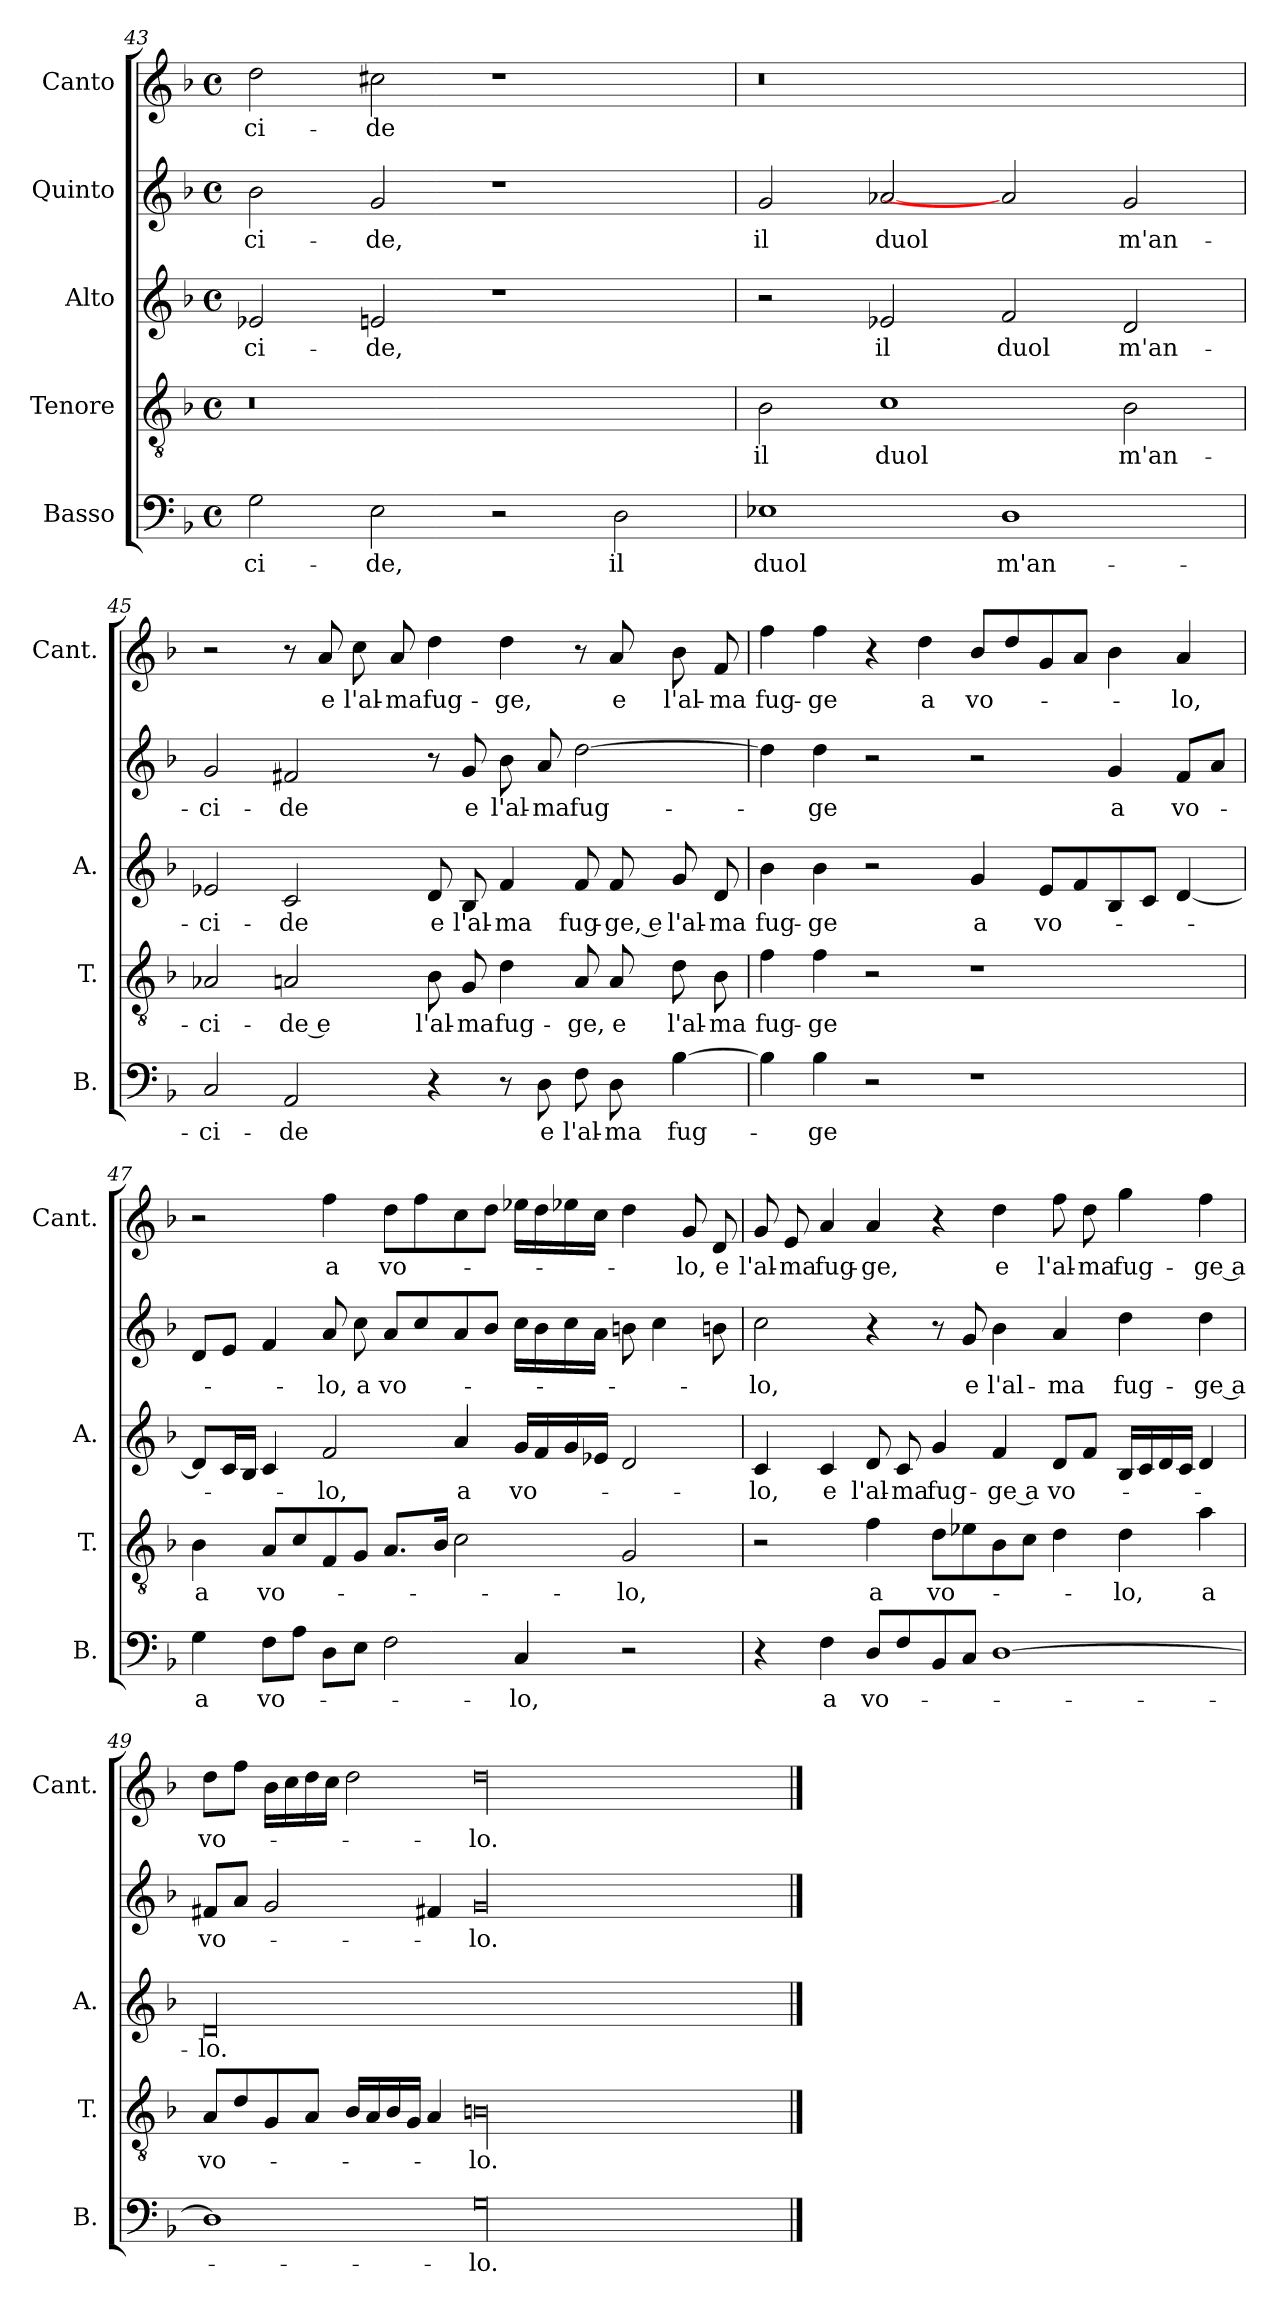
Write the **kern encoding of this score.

**kern	**text	**kern	**text	**kern	**text	**kern	**text	**kern	**text
*part5	*part5	*part4	*part4	*part3	*part3	*part2	*part2	*part1	*part1
*staff5	*staff5	*staff4	*staff4	*staff3	*staff3	*staff2	*staff2	*staff1	*staff1
*I"Basso	*	*I"Tenore	*	*I"Alto	*	*I"Quinto	*	*I"Canto	*
*I'B.	*	*I'T.	*	*I'A.	*	*	*	*I'Cant.	*
*clefF4	*	*clefGv2	*	*clefG2	*	*clefG2	*	*clefG2	*
*k[b-]	*	*k[b-]	*	*k[b-]	*	*k[b-]	*	*k[b-]	*
*F:	*	*F:	*	*F:	*	*F:	*	*F:	*
*M4/4	*	*M4/4	*	*M4/4	*	*M4/4	*	*M4/4	*
*met(c)	*	*met(c)	*	*met(c)	*	*met(c)	*	*met(c)	*
=43	=43	=43	=43	=43	=43	=43	=43	=43	=43
!	!	!LO:N:vis=0	!	!	!	!	!	!	!
2G\	-ci-	1r	.	2e-X/	-ci-	2b-\	-ci-	2dd\	-ci-
2E\	-de,	.	.	2en/	-de,	2g/	-de,	2cc#X\	-de
2r	.	1ryy	.	1r	.	1r	.	1r	.
2D\	il	.	.	.	.	.	.	.	.
=44	=44	=44	=44	=44	=44	=44	=44	=44	=44
!	!	!	!	!	!	!	!	!LO:N:vis=0	!
1E-X\	duol	2B-\	il	2r	.	2g/	il	1r	.
.	.	1c\	duol	2e-X/	il	[2a-X/	duol	.	.
1D\	m'an-	.	.	2f/	duol	2an/]	.	1ryy	.
.	.	2B-\	m'an-	2d/	m'an-	2g/	m'an-	.	.
=45	=45	=45	=45	=45	=45	=45	=45	=45	=45
2C/	-ci-	2A-X/	-ci-	2e-X/	-ci-	2g/	-ci-	2r	.
2AA/	-de	2An/	-de e	2c/	-de	2f#X/	-de	8r	.
.	.	.	.	.	.	.	.	8a/	e
.	.	.	.	.	.	.	.	8cc\	l'al-
.	.	.	.	.	.	.	.	8a/	-ma
4r	.	8B-\	l'al-	8d/	e	8r	.	4dd\	fug-
.	.	8G/	-ma	8B-/	l'al-	8g/	e	.	.
8r	.	4d\	fug-	4f/	-ma	8b-\	l'al-	4dd\	-ge,
8D\	e	.	.	.	.	8a/	-ma	.	.
8F\	l'al-	8A/	-ge,	8f/	fug-	[2dd\	fug-	8r	.
8D\	-ma	8A/	e	8f/	-ge, e	.	.	8a/	e
[4B-\	fug-	8d\	l'al-	8g/	l'al-	.	.	8b-\	l'al-
.	.	8B-\	-ma	8d/	-ma	.	.	8f/	-ma
=46	=46	=46	=46	=46	=46	=46	=46	=46	=46
4B-\]	.	4f\	fug-	4b-\	fug-	4dd\]	.	4ff\	fug-
4B-\	-ge	4f\	-ge	4b-\	-ge	4dd\	-ge	4ff\	-ge
2r	.	2r	.	2r	.	2r	.	4r	.
.	.	.	.	.	.	.	.	4dd\	a
1r	.	1r	.	4g/	a	2r	.	8b-/L	vo-
.	.	.	.	.	.	.	.	8dd/	.
.	.	.	.	8e/L	vo-	.	.	8g/	.
.	.	.	.	8f/	.	.	.	8a/J	.
.	.	.	.	8B-/	.	4g/	a	4b-\	.
.	.	.	.	8c/J	.	.	.	.	.
.	.	.	.	[4d/	.	8f/L	vo-	4a/	-lo,
.	.	.	.	.	.	8a/J	.	.	.
=47	=47	=47	=47	=47	=47	=47	=47	=47	=47
4G\	a	4B-\	a	8d/L]	.	8d/L	.	2r	.
.	.	.	.	16c/L	.	8e/J	.	.	.
.	.	.	.	16B-/JJ	.	.	.	.	.
8F\L	vo-	8A/L	vo-	4c/	.	4f/	.	.	.
8A\J	.	8c/	.	.	.	.	.	.	.
8D\L	.	8F/	.	2f/	-lo,	8a/	-lo,	4ff\	a
8E\J	.	8G/J	.	.	.	8cc\	a	.	.
2F\	.	8.A/L	.	.	.	8a/L	vo-	8dd\L	vo-
.	.	.	.	.	.	8cc/	.	8ff\	.
.	.	16B-/Jk	.	.	.	.	.	.	.
.	.	2c\	.	4a/	a	8a/	.	8cc\	.
.	.	.	.	.	.	8b-/J	.	8dd\J	.
4C/	-lo,	.	.	16g/LL	vo-	16cc\LL	.	16ee-X\LL	.
.	.	.	.	16f/	.	16b-\	.	16dd\	.
.	.	.	.	16g/	.	16cc\	.	16ee-X\	.
.	.	.	.	16e-X/JJ	.	16a\JJ	.	16cc\JJ	.
2r	.	2G/	-lo,	2d/	.	8bn\	.	4dd\	.
.	.	.	.	.	.	4cc\	.	.	.
.	.	.	.	.	.	.	.	8g/	-lo,
.	.	.	.	.	.	8bn\	.	8d/	e
=48	=48	=48	=48	=48	=48	=48	=48	=48	=48
4r	.	2r	.	4c/	-lo,	2cc\	-lo,	8g/	l'al-
.	.	.	.	.	.	.	.	8e/	-ma
4F\	a	.	.	4c/	e	.	.	4a/	fug-
8D/L	vo-	4f\	a	8d/	l'al-	4r	.	4a/	-ge,
8F/	.	.	.	8c/	-ma	.	.	.	.
8BB-/	.	8d\L	vo-	4g/	fug-	8r	.	4r	.
8C/J	.	8e-X\	.	.	.	8g/	e	.	.
[1D\	.	8B-\	.	4f/	-ge a	4b-\	l'al-	4dd\	e
.	.	8c\J	.	.	.	.	.	.	.
.	.	4d\	.	8d/L	vo-	4a/	-ma	8ff\	l'al-
.	.	.	.	8f/J	.	.	.	8dd\	-ma
.	.	4d\	-lo,	16B-/LL	.	4dd\	fug-	4gg\	fug-
.	.	.	.	16c/	.	.	.	.	.
.	.	.	.	16d/	.	.	.	.	.
.	.	.	.	16c/JJ	.	.	.	.	.
.	.	4a\	a	4d/	.	4dd\	-ge a	4ff\	-ge a
=49	=49	=49	=49	=49	=49	=49	=49	=49	=49
1D\]	.	8A/L	vo-	00d/	-lo.	8f#X/L	vo-	8dd\L	vo-
.	.	8d/	.	.	.	8a/J	.	8ff\J	.
.	.	8G/	.	.	.	2g/	.	16b-\LL	.
.	.	.	.	.	.	.	.	16cc\	.
.	.	8A/J	.	.	.	.	.	16dd\	.
.	.	.	.	.	.	.	.	16cc\JJ	.
.	.	16B-/LL	.	.	.	.	.	2dd\	.
.	.	16A/	.	.	.	.	.	.	.
.	.	16B-/	.	.	.	.	.	.	.
.	.	16G/JJ	.	.	.	.	.	.	.
.	.	4A/	.	.	.	4f#X/	.	.	.
00G\	-lo.	00Bn\	-lo.	.	.	00g/	-lo.	00dd\	-lo.
.	.	.	.	1ryy	.	.	.	.	.
==	==	==	==	==	==	==	==	==	==
*-	*-	*-	*-	*-	*-	*-	*-	*-	*-
